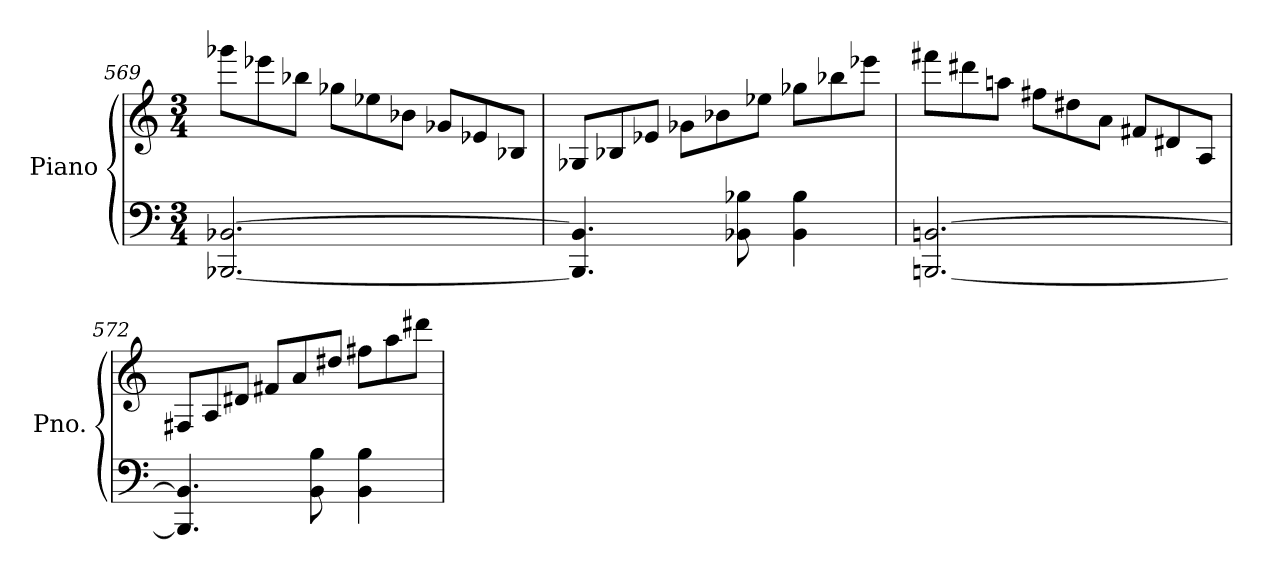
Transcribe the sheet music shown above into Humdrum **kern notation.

**kern	**kern
*part1	*part1
*staff2	*staff1
*I"Piano	*
*I'Pno.	*
*clefF4	*clefG2
*k[]	*k[]
*M3/4	*M3/4
*	*Xtuplet
=569	=569
[2.BBB-X/ [2.BB-X/	12ggg-X\L
.	12eee-X\
.	12bb-X\J
.	12gg-X\L
.	12ee-X\
.	12b-X\J
.	12g-X/L
.	12e-X/
.	12B-X/J
!!LO:LB:g=z
=570	=570
4.BBB-/] 4.BB-/]	12G-X/L
.	12B-X/
.	12e-X/J
.	12g-X\L
.	12b-X\
8BB-X\ 8B-X\	.
.	12ee-X\J
4BB-\ 4B-\	12gg-X\L
.	12bb-X\
.	12eee-X\J
=571	=571
[2.BBBn/ [2.BBn/	12fff#X\L
.	12ddd#X\
.	12aan\J
.	12ff#X\L
.	12dd#X\
.	12a\J
.	12f#X/L
.	12d#X/
.	12A/J
=572	=572
4.BBB/] 4.BB/]	12F#X/L
.	12A/
.	12d#X/J
.	12f#X/L
.	12a/
8BB\ 8B\	.
.	12dd#X/J
4BB\ 4B\	12ff#X\L
.	12aa\
.	12ddd#X\J
=	=
*-	*-
